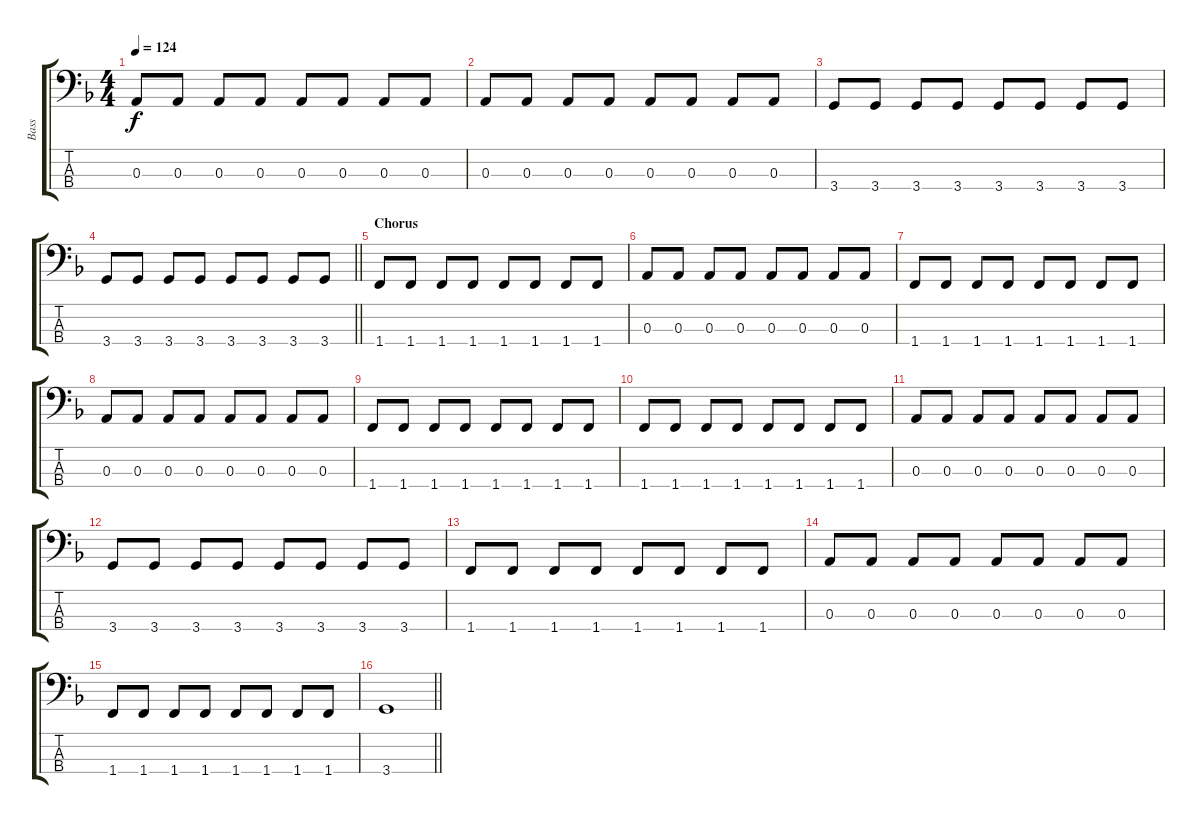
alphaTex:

\track ("Bass" "Bass") {instrument electricbassfinger}
\staff {score tabs}
\tuning (G2 D2 A1 E1) {hide}
\ts (4 4)
\tempo 124
\clef f4
\ks f
0.3.8{dy f} 0.3.8 0.3.8 0.3.8 0.3.8 0.3.8 0.3.8 0.3.8 |
0.3.8 0.3.8 0.3.8 0.3.8 0.3.8 0.3.8 0.3.8 0.3.8 |
3.4.8 3.4.8 3.4.8 3.4.8 3.4.8 3.4.8 3.4.8 3.4.8 |
\barLineRight lightlight
3.4.8 3.4.8 3.4.8 3.4.8 3.4.8 3.4.8 3.4.8 3.4.8 |
\section ("" "Chorus")
1.4.8 1.4.8 1.4.8 1.4.8 1.4.8 1.4.8 1.4.8 1.4.8 |
0.3.8 0.3.8 0.3.8 0.3.8 0.3.8 0.3.8 0.3.8 0.3.8 |
1.4.8 1.4.8 1.4.8 1.4.8 1.4.8 1.4.8 1.4.8 1.4.8 |
0.3.8 0.3.8 0.3.8 0.3.8 0.3.8 0.3.8 0.3.8 0.3.8 |
1.4.8 1.4.8 1.4.8 1.4.8 1.4.8 1.4.8 1.4.8 1.4.8 |
1.4.8 1.4.8 1.4.8 1.4.8 1.4.8 1.4.8 1.4.8 1.4.8 |
0.3.8 0.3.8 0.3.8 0.3.8 0.3.8 0.3.8 0.3.8 0.3.8 |
3.4.8 3.4.8 3.4.8 3.4.8 3.4.8 3.4.8 3.4.8 3.4.8 |
1.4.8 1.4.8 1.4.8 1.4.8 1.4.8 1.4.8 1.4.8 1.4.8 |
0.3.8 0.3.8 0.3.8 0.3.8 0.3.8 0.3.8 0.3.8 0.3.8 |
1.4.8 1.4.8 1.4.8 1.4.8 1.4.8 1.4.8 1.4.8 1.4.8 |
\barLineRight lightlight
3.4.1
